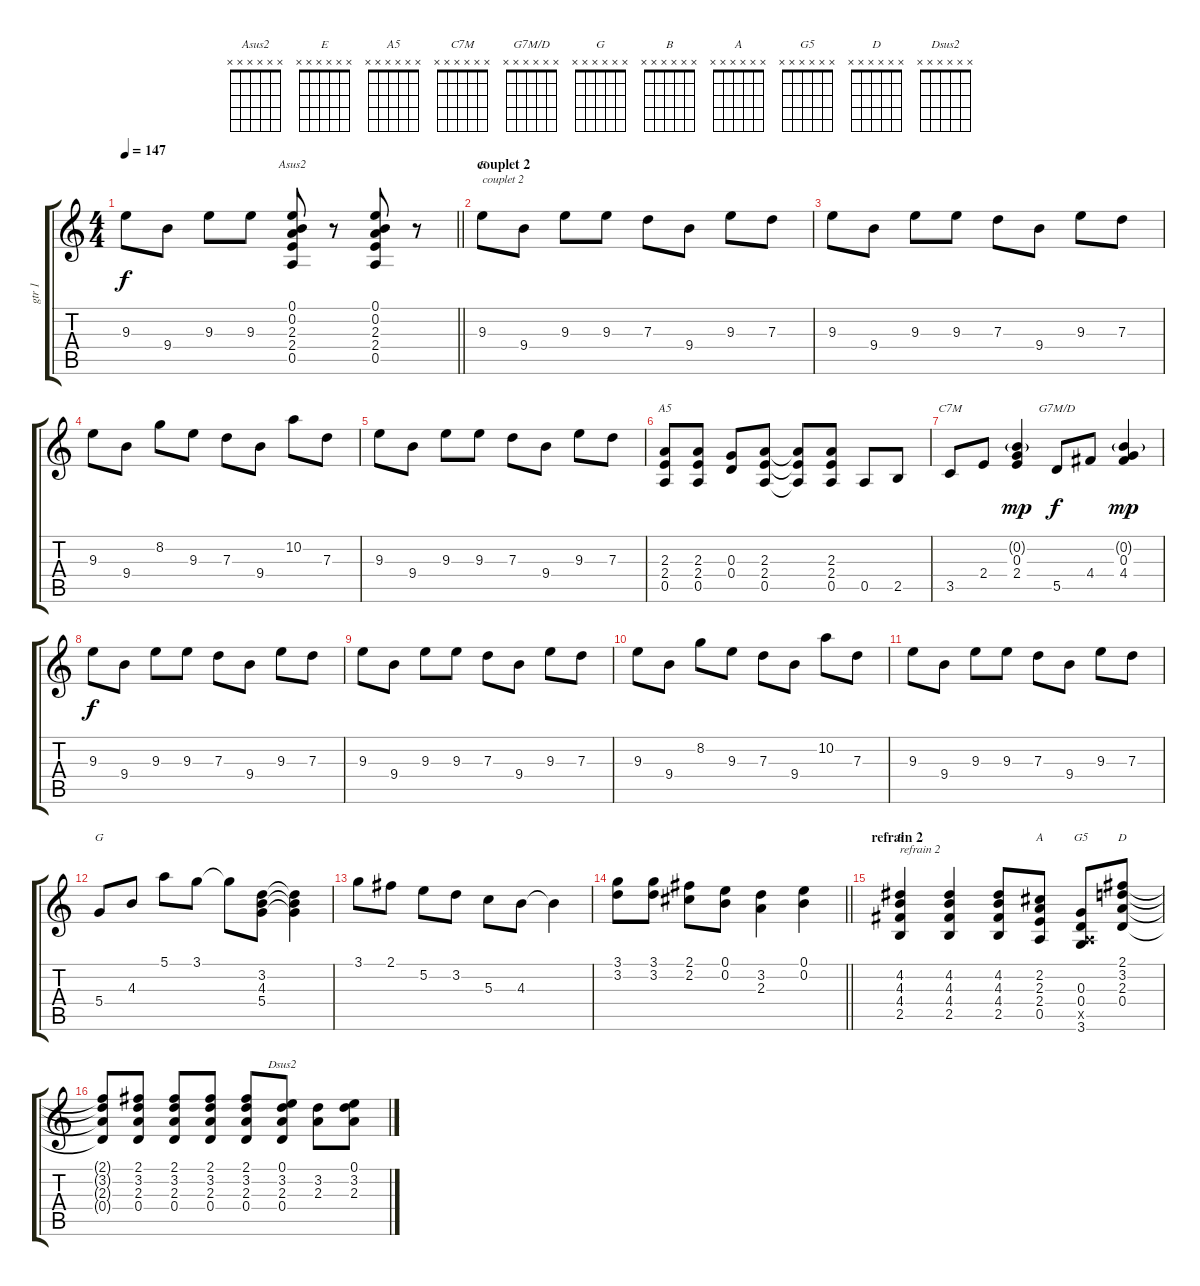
\track ("gtr 1" "gtr 1") {instrument distortionguitar}
\staff {score tabs}
\tuning (E4 B3 G3 D3 A2 E2) {hide}
\chord ("Asus2" x x x x x x)
\chord ("E" x x x x x x)
\chord ("A5" x x x x x x)
\chord ("C7M" x x x x x x)
\chord ("G7M/D" x x x x x x)
\chord ("G" x x x x x x)
\chord ("B" x x x x x x)
\chord ("A" x x x x x x)
\chord ("G5" x x x x x x)
\chord ("D" x x x x x x)
\chord ("Dsus2" x x x x x x)
\ts (4 4)
\tempo 147
\clef g2
\barLineRight lightlight
\ks c
9.3.8{dy f} 9.4.8 9.3.8 9.3.8 (0.1 0.2 2.3 2.4 0.5).8{ch "Asus2"} r.8 (0.1 0.2 2.3 2.4 0.5).8 r.8 |
\section ("" "couplet 2")
9.3.8{ch "E" txt "couplet 2"} 9.4.8 9.3.8 9.3.8 7.3.8 9.4.8 9.3.8 7.3.8 |
9.3.8 9.4.8 9.3.8 9.3.8 7.3.8 9.4.8 9.3.8 7.3.8 |
9.3.8 9.4.8 8.2.8 9.3.8 7.3.8 9.4.8 10.2.8 7.3.8 |
9.3.8 9.4.8 9.3.8 9.3.8 7.3.8 9.4.8 9.3.8 7.3.8 |
(2.3 2.4 0.5).8{ch "A5"} (2.3 2.4 0.5).8 (0.3 0.4).8 (2.3 2.4 0.5).8 (2.3{t} 2.4{t} 0.5{t}).8 (2.3 2.4 0.5).8 0.5.8 2.5.8 |
3.5.8{ch "C7M"} 2.4.8 (0.2{g} 0.3 2.4).4{dy mp} 5.5.8{ch "G7M/D" dy f} 4.4.8 (0.2{g} 0.3 4.4).4{dy mp} |
9.3.8{dy f} 9.4.8 9.3.8 9.3.8 7.3.8 9.4.8 9.3.8 7.3.8 |
9.3.8 9.4.8 9.3.8 9.3.8 7.3.8 9.4.8 9.3.8 7.3.8 |
9.3.8 9.4.8 8.2.8 9.3.8 7.3.8 9.4.8 10.2.8 7.3.8 |
9.3.8 9.4.8 9.3.8 9.3.8 7.3.8 9.4.8 9.3.8 7.3.8 |
5.4.8{ch "G"} 4.3.8 5.1.8 3.1.8 3.1{t}.8 (3.2 4.3 5.4).8 (3.2{t} 4.3{t} 5.4{t}).4 |
3.1.8 2.1.8 5.2.8 3.2.8 5.3.8 4.3.8 4.3{t}.4 |
\barLineRight lightlight
(3.1 3.2).8 (3.1 3.2).8 (2.1 2.2).8 (0.1 0.2).8 (3.2 2.3).4 (0.1 0.2).4 |
\section ("" "refrain 2")
(4.2 4.3 4.4 2.5).4{ch "B" txt "refrain 2"} (4.2 4.3 4.4 2.5).4 (4.2 4.3 4.4 2.5).8 (2.2 2.3 2.4 0.5).8{ch "A"} (0.3 0.4 0.5{x} 3.6).8{ch "G5"} (2.1 3.2 2.3 0.4).8{ch "D"} |
(2.1{t} 3.2{t} 2.3{t} 0.4{t}).8 (2.1 3.2 2.3 0.4).8 (2.1 3.2 2.3 0.4).8 (2.1 3.2 2.3 0.4).8 (2.1 3.2 2.3 0.4).8 (0.1 3.2 2.3 0.4).8{ch "Dsus2"} (3.2 2.3).8 (0.1 3.2 2.3).8
